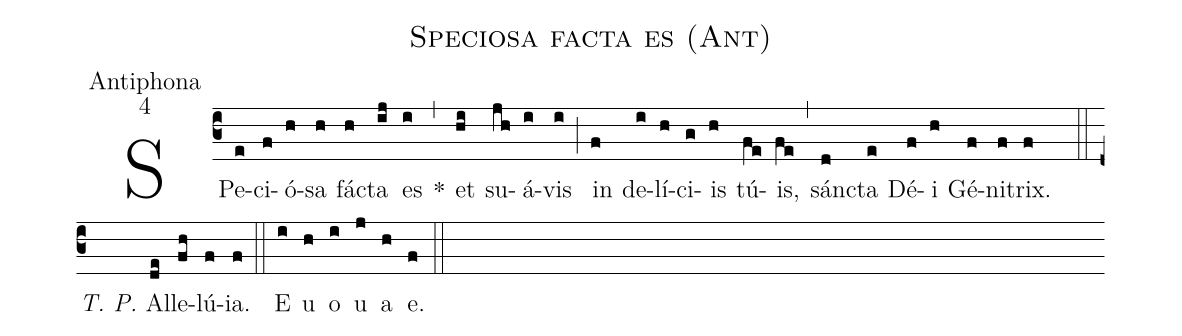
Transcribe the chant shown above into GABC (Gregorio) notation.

name:Speciosa facta es (Ant);
office-part:Antiphona;
mode:4;
%%
(c3)SPe(e)ci(f)ó(h)sa(h) fác(h)ta(ij) es(i) *(,) et(hi) su(jh)á(i)vis(i) (;) in(f) de(i)lí(h)ci(g)is(h) tú(fe)is,(fe) (,) sán(d)cta(e) Dé(f)i(h) Gé(f)ni(f)trix.(f) (::) <i>T. P.</i> Al(de)le(fh)lú(f)ia.(f) (::) E(i) u(h) o(i) u(j) a(h) e.(f) (::)
